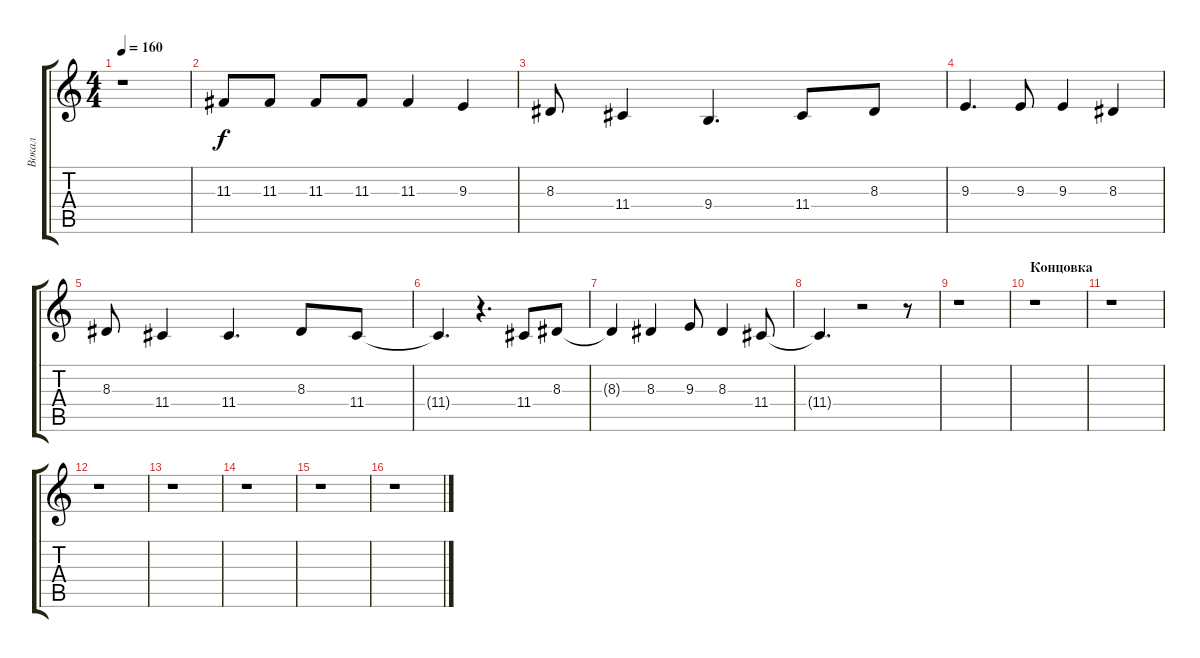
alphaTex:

\track ("Вокал" "Вокал") {instrument tenorsax}
\staff {score tabs}
\tuning (E4 B3 G3 D3 A2 E2) {hide}
\ts (4 4)
\tempo 160
\clef g2
\ks c
r.1{dy f} |
11.3.8 11.3.8 11.3.8 11.3.8 11.3.4 9.3.4 |
8.3.8 11.4.4 9.4.4{d} 11.4.8 8.3.8 |
9.3.4{d} 9.3.8 9.3.4 8.3.4 |
8.3.8 11.4.4 11.4.4{d} 8.3.8 11.4.8 |
11.4{t}.4{d} r.4{d} 11.4.8 8.3.8 |
8.3{t}.4 8.3.4 9.3.8 8.3.4 11.4.8 |
11.4{t}.4{d} r.2 r.8 |
r.1 |
\section ("" "Концовка")
r.1 |
r.1 |
r.1 |
r.1 |
r.1 |
r.1 |
r.1
